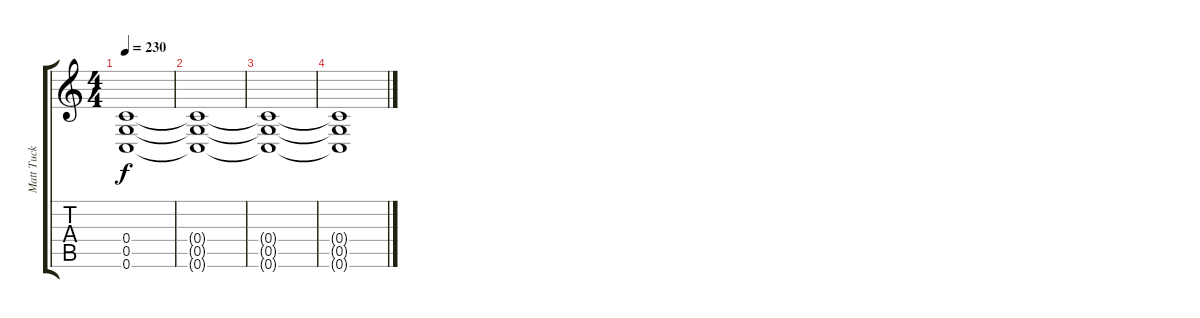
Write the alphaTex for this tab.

\track ("Matt Tuck Guitar" "Matt Tuck ") {instrument distortionguitar}
\staff {score tabs}
\tuning (D4 A3 F3 C3 G2 C2) {hide}
\ts (4 4)
\tempo 230
\clef g2
\ks c
(0.4 0.5 0.6).1{dy f} |
(0.4{t} 0.5{t} 0.6{t}).1 |
(0.4{t} 0.5{t} 0.6{t}).1 |
(0.4{t} 0.5{t} 0.6{t}).1
